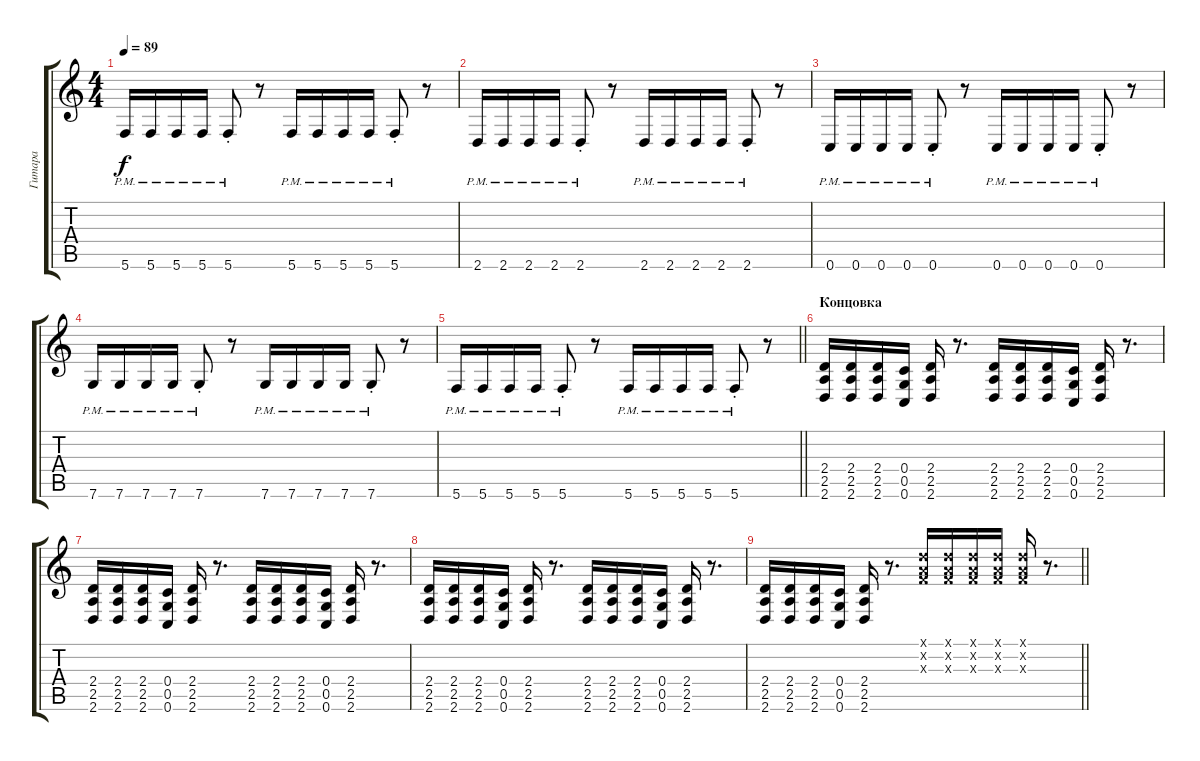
\track ("Гитара" "Гитара") {instrument distortionguitar}
\staff {score tabs}
\tuning (D4 A3 F3 C3 G2 C2) {hide}
\ts (4 4)
\tempo 89
\clef g2
\ks c
5.6{pm}.16{dy f} 5.6{pm}.16 5.6{pm}.16 5.6{pm}.16 5.6{pm st}.8 r.8 5.6{pm}.16 5.6{pm}.16 5.6{pm}.16 5.6{pm}.16 5.6{pm st}.8 r.8 |
2.6{pm}.16 2.6{pm}.16 2.6{pm}.16 2.6{pm}.16 2.6{pm st}.8 r.8 2.6{pm}.16 2.6{pm}.16 2.6{pm}.16 2.6{pm}.16 2.6{pm st}.8 r.8 |
0.6{pm}.16 0.6{pm}.16 0.6{pm}.16 0.6{pm}.16 0.6{pm st}.8 r.8 0.6{pm}.16 0.6{pm}.16 0.6{pm}.16 0.6{pm}.16 0.6{pm st}.8 r.8 |
7.6{pm}.16 7.6{pm}.16 7.6{pm}.16 7.6{pm}.16 7.6{pm st}.8 r.8 7.6{pm}.16 7.6{pm}.16 7.6{pm}.16 7.6{pm}.16 7.6{pm st}.8 r.8 |
\barLineRight lightlight
5.6{pm}.16 5.6{pm}.16 5.6{pm}.16 5.6{pm}.16 5.6{pm st}.8 r.8 5.6{pm}.16 5.6{pm}.16 5.6{pm}.16 5.6{pm}.16 5.6{pm st}.8 r.8 |
\section ("" "Концовка")
(2.4 2.5 2.6).16 (2.4 2.5 2.6).16 (2.4 2.5 2.6).16 (0.4 0.5 0.6).16 (2.4 2.5 2.6).16 r.8{d} (2.4 2.5 2.6).16 (2.4 2.5 2.6).16 (2.4 2.5 2.6).16 (0.4 0.5 0.6).16 (2.4 2.5 2.6).16 r.8{d} |
(2.4 2.5 2.6).16 (2.4 2.5 2.6).16 (2.4 2.5 2.6).16 (0.4 0.5 0.6).16 (2.4 2.5 2.6).16 r.8{d} (2.4 2.5 2.6).16 (2.4 2.5 2.6).16 (2.4 2.5 2.6).16 (0.4 0.5 0.6).16 (2.4 2.5 2.6).16 r.8{d} |
(2.4 2.5 2.6).16 (2.4 2.5 2.6).16 (2.4 2.5 2.6).16 (0.4 0.5 0.6).16 (2.4 2.5 2.6).16 r.8{d} (2.4 2.5 2.6).16 (2.4 2.5 2.6).16 (2.4 2.5 2.6).16 (0.4 0.5 0.6).16 (2.4 2.5 2.6).16 r.8{d} |
\barLineRight lightlight
(2.4 2.5 2.6).16 (2.4 2.5 2.6).16 (2.4 2.5 2.6).16 (0.4 0.5 0.6).16 (2.4 2.5 2.6).16 r.8{d} (0.1{x} 0.2{x} 0.3{x}).16 (0.1{x} 0.2{x} 0.3{x}).16 (0.1{x} 0.2{x} 0.3{x}).16 (0.1{x} 0.2{x} 0.3{x}).16 (0.1{x} 0.2{x} 0.3{x}).16 r.8{d}
